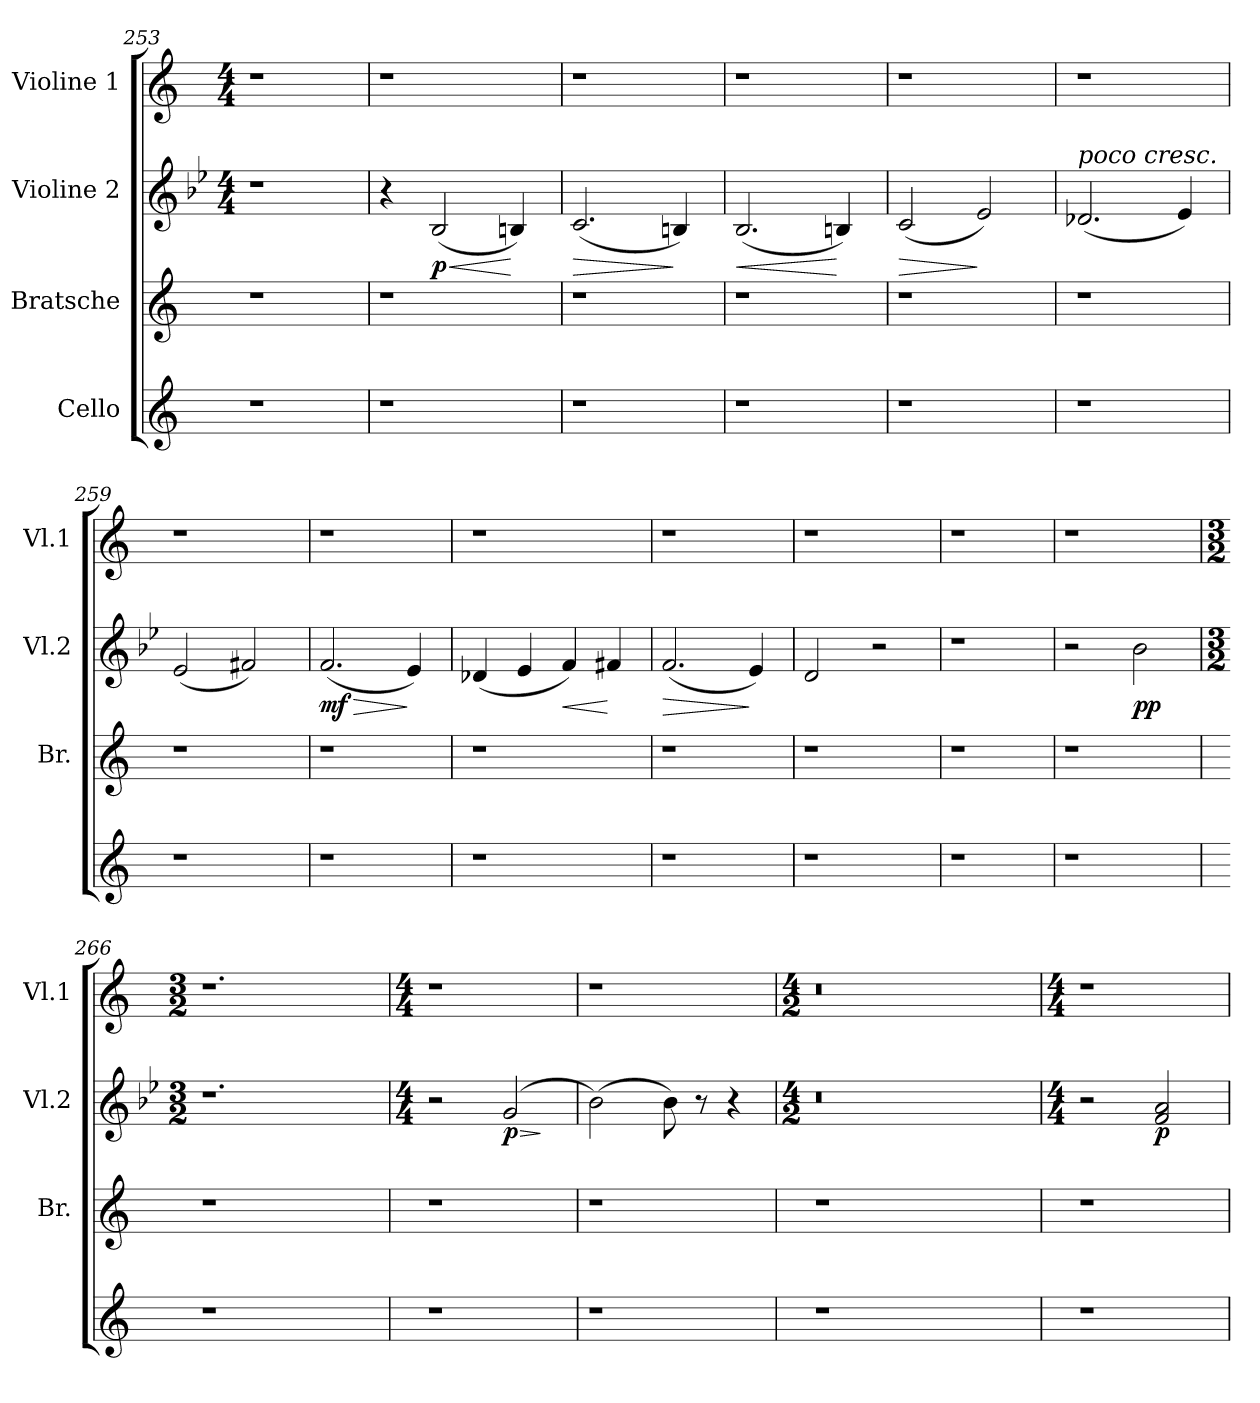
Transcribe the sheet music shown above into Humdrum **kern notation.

**kern	**kern	**kern	**dynam	**kern
*part4	*part3	*part2	*part2	*part1
*staff4	*staff3	*staff2	*staff2	*staff1
*I"Cello	*I"Bratsche	*I"Violine 2	*	*I"Violine 1
*	*I'Br.	*I'Vl.2	*	*I'Vl.1
*clefG2	*clefG2	*clefG2	*	*clefG2
*k[]	*k[]	*k[b-e-]	*	*k[]
*	*	*M4/4	*	*M4/4
=253	=253	=253	=253	=253
1r	1r	1r	.	1r
=254	=254	=254	=254	=254
1r	1r	4r	.	1r
!	!	!	!LO:HP:b	!
!	!	!	!LO:DY:n=1:b	!
.	.	(2B-/	< p	.
.	.	4Bn/)	[	.
!!LO:LB:g=z
=255	=255	=255	=255	=255
!	!	!	!LO:HP:b	!
1r	1r	(2.c/	>	1r
.	.	4Bn/)	]	.
!!LO:PB:g=z
=256	=256	=256	=256	=256
!	!	!	!LO:HP:b	!
1r	1r	(2.B-/	<	1r
.	.	4Bn/)	[	.
=257	=257	=257	=257	=257
!	!	!	!LO:HP:b	!
1r	1r	(2c/	>	1r
.	.	2e-/)	]	.
=258	=258	=258	=258	=258
!	!	!LO:TX:a:i:t=poco cresc.	!	!
1r	1r	(2.d-X/	.	1r
.	.	4e-/)	.	.
=259	=259	=259	=259	=259
1r	1r	(2e-/	.	1r
.	.	2f#X/)	.	.
=260	=260	=260	=260	=260
!	!	!	!LO:HP:b	!
!	!	!	!LO:DY:n=1:b	!
1r	1r	(2.f/	> mf	1r
.	.	4e-/)	]	.
=261	=261	=261	=261	=261
1r	1r	(4d-X/	.	1r
.	.	4e-/	.	.
!	!	!	!LO:HP:b	!
.	.	4f/)	<	.
.	.	4f#X/	[	.
=262	=262	=262	=262	=262
!	!	!	!LO:HP:b	!
1r	1r	(2.f/	>	1r
.	.	4e-/)	]	.
!!LO:LB:g=z
=263	=263	=263	=263	=263
1r	1r	2d/	.	1r
.	.	2r	.	.
=264	=264	=264	=264	=264
1r	1r	1r	.	1r
=265	=265	=265	=265	=265
1r	1r	2r	.	1r
!	!	!	!LO:DY:b	!
.	.	2b-\	pp	.
=266	=266	=266	=266	=266
*	*	*M3/2	*	*M3/2
1r	1r	1.r	.	1.r
2ryy	2ryy	.	.	.
=267	=267	=267	=267	=267
*	*	*M4/4	*	*M4/4
1r	1r	2r	.	1r
!	!	!	!LO:HP:b	!
!	!	!	!LO:DY:n=1:b	!
.	.	(2g/	> p	.
.	.	.	]	.
=268	=268	=268	=268	=268
1r	1r	(2b-\)	.	1r
.	.	8b-\)	.	.
.	.	8r	.	.
.	.	4r	.	.
=269	=269	=269	=269	=269
*	*	*M4/2	*	*M4/2
1r	1r	0r	.	0r
1ryy	1ryy	.	.	.
!!LO:LB:g=z
=270	=270	=270	=270	=270
*	*	*M4/4	*	*M4/4
1r	1r	2r	.	1r
!	!	!	!LO:DY:b	!
.	.	2f/ 2a/	p	.
=	=	=	=	=
*-	*-	*-	*-	*-
